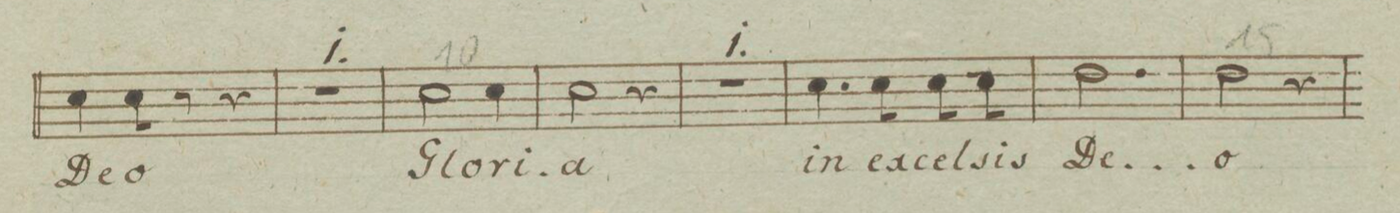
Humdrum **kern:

**kern	**text	**dynam
*I"Tenore	*	*
*clefC4	*	*
*k[b-e-]	*	*
*M3/4	*	*
4B-\	De-	.
8B-\	-o	.
8r	.	.
4r	.	.
=9	=9	=9
2.r	.	.
=10	=10	=10
2B-\	Glo-	.
4B-\	-ri-	.
=11	=11	=11
2B-\	-a	.
4r	.	.
=12	=12	=12
2.r	.	.
=13	=13	=13
4.B-\	in	.
8B-\	ex-	.
8B-\	-ce-	.
8B-\	-sis	.
=14	=14	=14
2.c\	De-	.
=15	=15	=15
2c\	-o	.
4r	.	.
=16	=16	=16
*-	*-	*-
